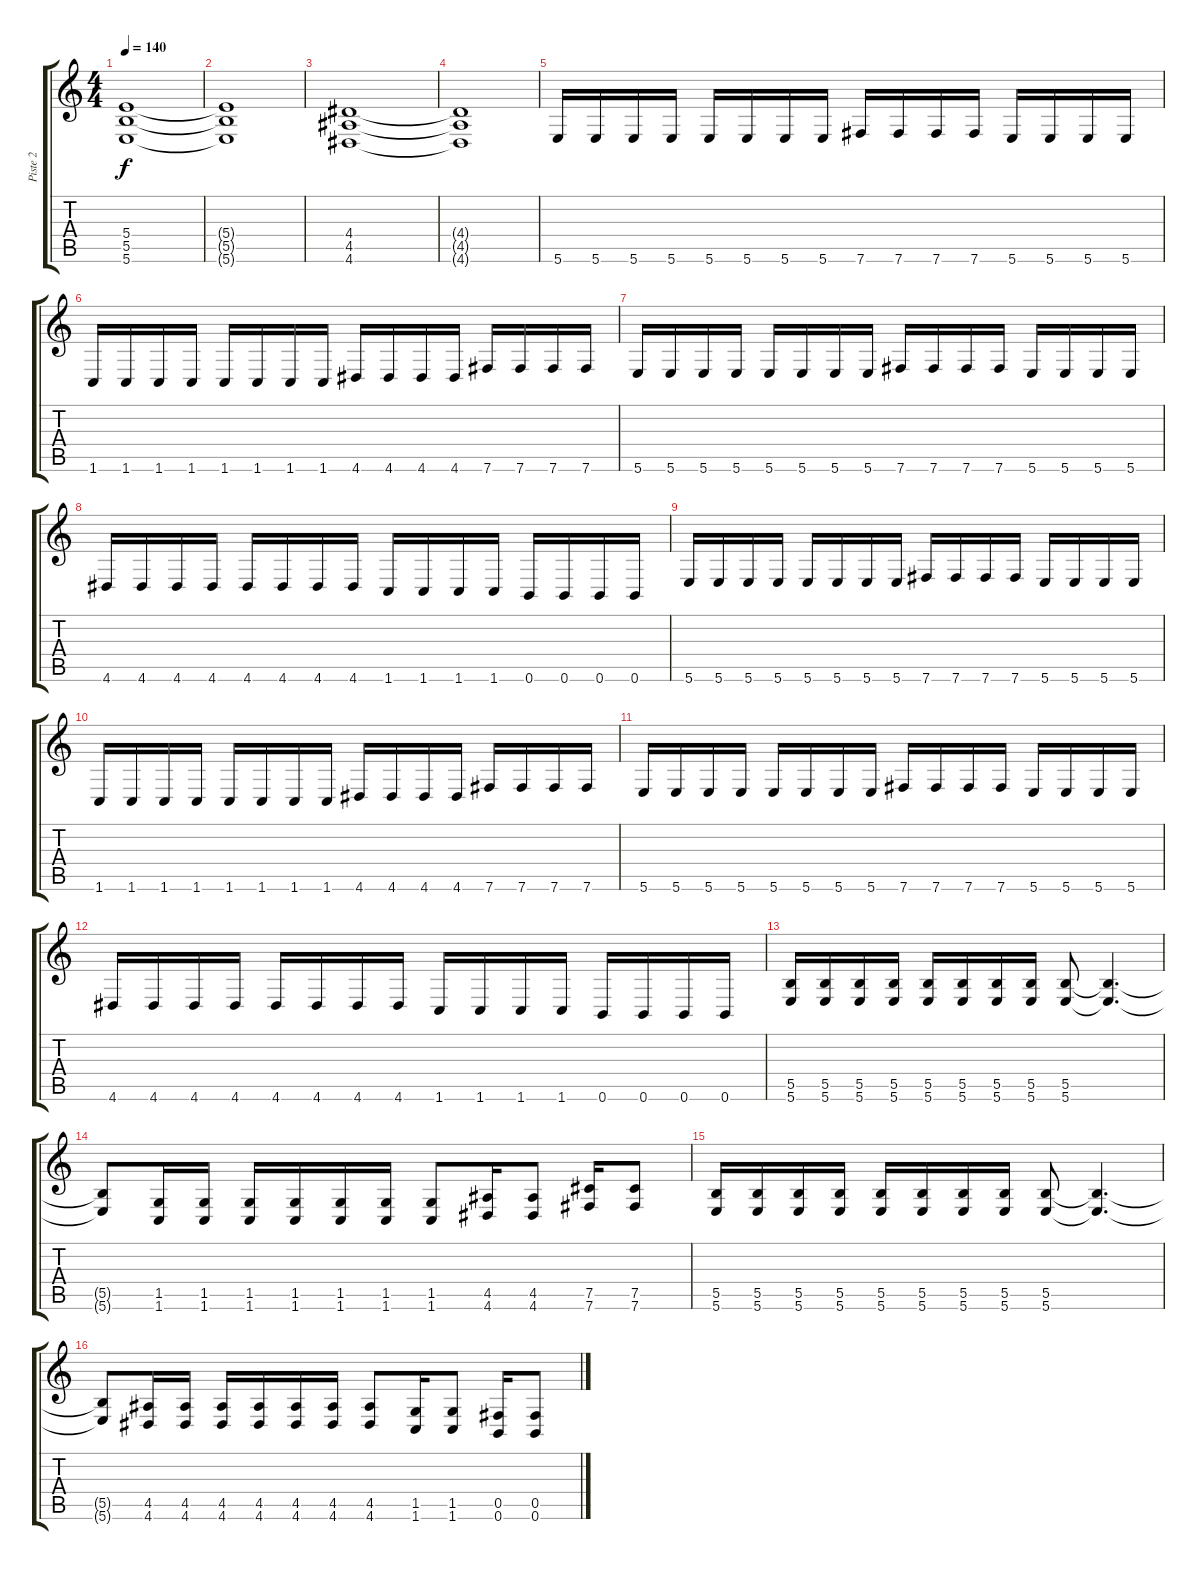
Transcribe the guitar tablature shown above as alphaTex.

\track ("Piste 2" "Piste 2") {instrument distortionguitar}
\staff {score tabs}
\tuning (Db4 Ab3 E3 B2 Gb2 B1) {hide}
\ts (4 4)
\tempo 140
\clef g2
\ks c
(5.4 5.5 5.6).1{dy f} |
(5.4{t} 5.5{t} 5.6{t}).1 |
(4.4 4.5 4.6).1 |
(4.4{t} 4.5{t} 4.6{t}).1 |
5.6.16 5.6.16 5.6.16 5.6.16 5.6.16 5.6.16 5.6.16 5.6.16 7.6.16 7.6.16 7.6.16 7.6.16 5.6.16 5.6.16 5.6.16 5.6.16 |
1.6.16 1.6.16 1.6.16 1.6.16 1.6.16 1.6.16 1.6.16 1.6.16 4.6.16 4.6.16 4.6.16 4.6.16 7.6.16 7.6.16 7.6.16 7.6.16 |
5.6.16 5.6.16 5.6.16 5.6.16 5.6.16 5.6.16 5.6.16 5.6.16 7.6.16 7.6.16 7.6.16 7.6.16 5.6.16 5.6.16 5.6.16 5.6.16 |
4.6.16 4.6.16 4.6.16 4.6.16 4.6.16 4.6.16 4.6.16 4.6.16 1.6.16 1.6.16 1.6.16 1.6.16 0.6.16 0.6.16 0.6.16 0.6.16 |
5.6.16 5.6.16 5.6.16 5.6.16 5.6.16 5.6.16 5.6.16 5.6.16 7.6.16 7.6.16 7.6.16 7.6.16 5.6.16 5.6.16 5.6.16 5.6.16 |
1.6.16 1.6.16 1.6.16 1.6.16 1.6.16 1.6.16 1.6.16 1.6.16 4.6.16 4.6.16 4.6.16 4.6.16 7.6.16 7.6.16 7.6.16 7.6.16 |
5.6.16 5.6.16 5.6.16 5.6.16 5.6.16 5.6.16 5.6.16 5.6.16 7.6.16 7.6.16 7.6.16 7.6.16 5.6.16 5.6.16 5.6.16 5.6.16 |
4.6.16 4.6.16 4.6.16 4.6.16 4.6.16 4.6.16 4.6.16 4.6.16 1.6.16 1.6.16 1.6.16 1.6.16 0.6.16 0.6.16 0.6.16 0.6.16 |
(5.5 5.6).16 (5.5 5.6).16 (5.5 5.6).16 (5.5 5.6).16 (5.5 5.6).16 (5.5 5.6).16 (5.5 5.6).16 (5.5 5.6).16 (5.5 5.6).8 (5.5{t} 5.6{t}).4{d} |
(5.5{t} 5.6{t}).8 (1.5 1.6).16 (1.5 1.6).16 (1.5 1.6).16 (1.5 1.6).16 (1.5 1.6).16 (1.5 1.6).16 (1.5 1.6).8 (4.5 4.6).16 (4.5 4.6).8 (7.5 7.6).16 (7.5 7.6).8 |
(5.5 5.6).16 (5.5 5.6).16 (5.5 5.6).16 (5.5 5.6).16 (5.5 5.6).16 (5.5 5.6).16 (5.5 5.6).16 (5.5 5.6).16 (5.5 5.6).8 (5.5{t} 5.6{t}).4{d} |
(5.5{t} 5.6{t}).8 (4.5 4.6).16 (4.5 4.6).16 (4.5 4.6).16 (4.5 4.6).16 (4.5 4.6).16 (4.5 4.6).16 (4.5 4.6).8 (1.5 1.6).16 (1.5 1.6).8 (0.5 0.6).16 (0.5 0.6).8
